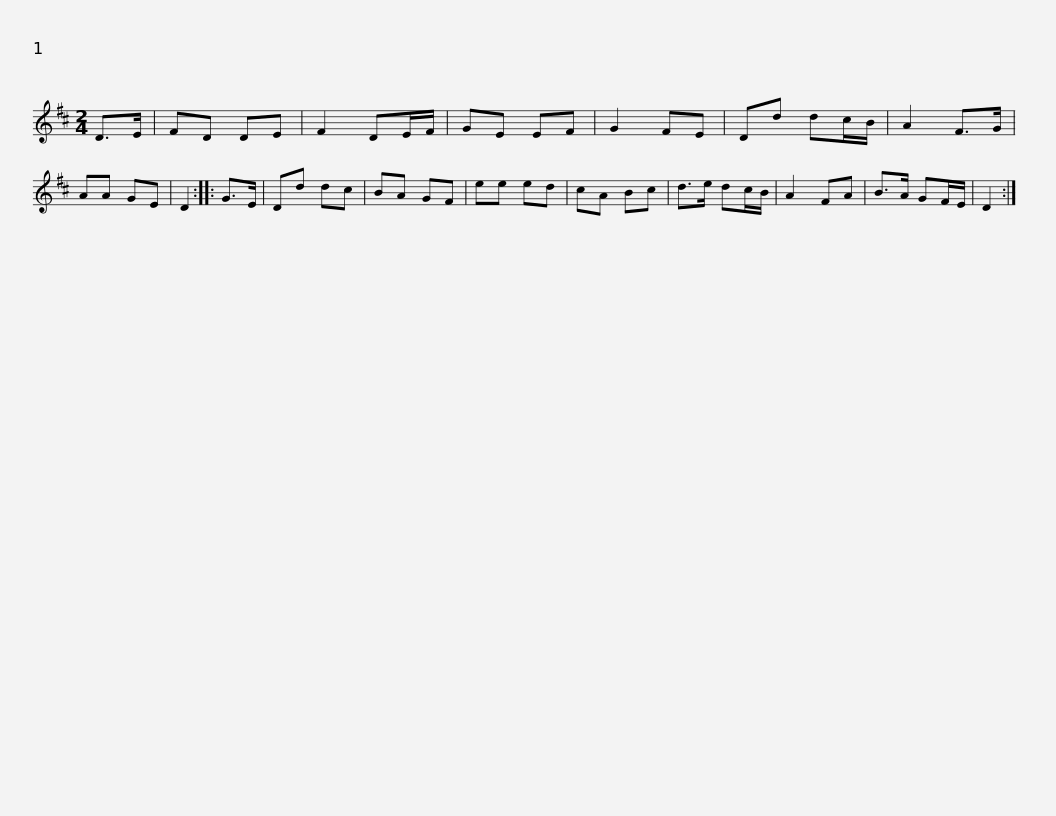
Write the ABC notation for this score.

X:1
L:1/8
M:2/4
I:linebreak $
K:D
V:1 treble
V:1
 D>E | FD DE | F2 DE/F/ | GE EF | G2 FE | %5
 Dd dc/B/ | A2 F>G | AA GE | D2 :: G>E | %10
 Dd dc | BA GF |$ ee ed | cA Bc | d>e dc/B/ | %15
 A2 FA | B>A GF/E/ | D2 :| %18
